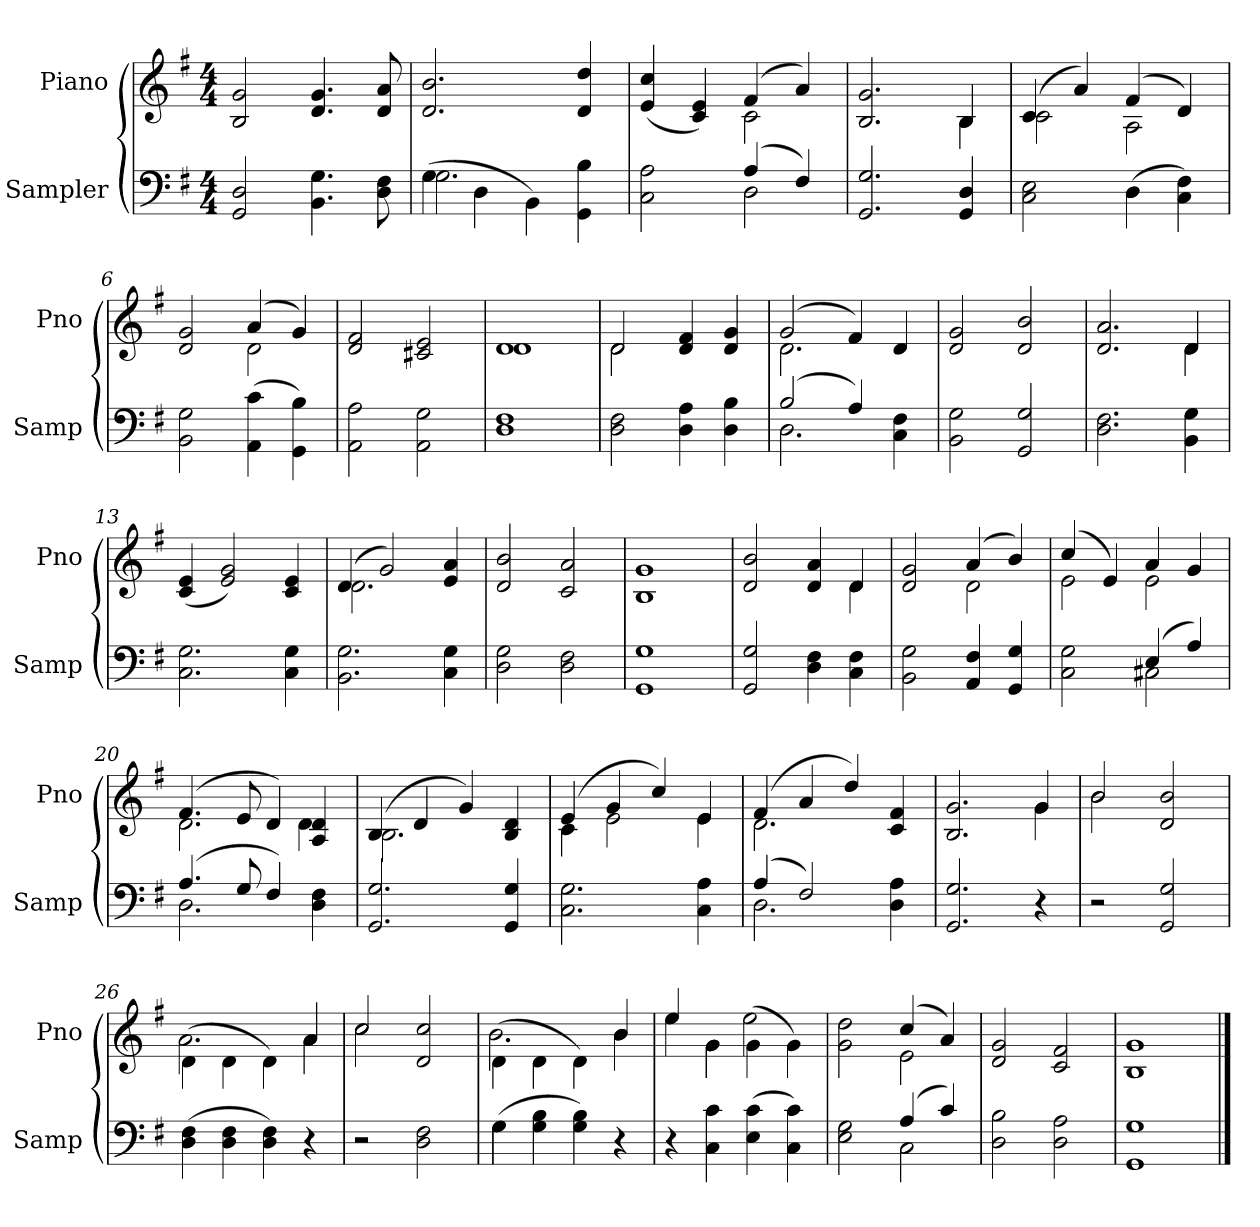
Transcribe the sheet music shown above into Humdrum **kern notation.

**kern	**kern
*part2	*part1
*staff2	*staff1
*I"Sampler	*I"Piano
*I'Samp	*I'Pno
*clefF4	*clefG2
*k[f#]	*k[f#]
*G:	*G:
*M4/4	*M4/4
=1	=1
2GG 2D	2B 2g
4.BB 4.G	4.d 4.g
8D 8F#	8d 8a
=2	=2
*^	*
(4G\	2.G	2.d 2.b
4D\	.	.
4BB\)	.	.
4GG 4B	4ryy	4d 4dd
=3	=3	=3
*	*	*^
2C 2A	2ryy	(4e 4cc	2ryy
.	.	4c 4e)	.
(4A/	2D	(4f#/	2c
4F#/)	.	4a/)	.
*v	*v	*	*
=4	=4	=4
2.GG 2.G	2.B 2.g	2.ryy
4GG 4D	4B/	4B
=5	=5	=5
*^	*	*
2C 2E	2ryy	(4c/	2c
.	.	4a/)	.
(4D\	4D	(4f#/	2A
4C 4F#)	4ryy	4d/)	.
*v	*v	*	*
=6	=6	=6
2BB 2G	2d 2g	2ryy
(4AA 4c	(4a/	2d
4GG 4B)	4g/)	.
*	*v	*v
=7	=7
2AA 2A	2d 2f#
2AA 2G	2c#X 2e
=8	=8
*	*^
1D 1F#	1d/	1d
=9	=9	=9
2D 2F#	2d/	2d
4D 4A	4d 4f#	2ryy
4D 4B	4d 4g	.
=10	=10	=10
*^	*	*
(2B/	2.D	(2g/	2.d
4A/)	.	4f#/)	.
4C\ 4F#\	4ryy	4d	4ryy
*v	*v	*	*
*	*v	*v
=11	=11
2BB\ 2G\	2d 2g
2GG 2G	2d 2b
=12	=12
*	*^
2.D 2.F#	2.d 2.a	2.ryy
4BB 4G	4d/	4d
*	*v	*v
=13	=13
2.C 2.G	(4c 4e
.	2e 2g)
4C 4G	4c 4e
=14	=14
*	*^
2.BB 2.G	(4d/	2.d
.	2g/)	.
4C 4G	4e 4a	4ryy
*	*v	*v
=15	=15
2D 2G	2d 2b
2D 2F#	2c 2a
=16	=16
1GG 1G	1B 1g
=17	=17
*	*^
2GG 2G	2d 2b	2.ryy
4D 4F#	4d 4a	.
4C 4F#	4d/	4d
=18	=18	=18
2BB 2G	2d 2g	2ryy
4AA 4F#	(4a/	2d
4GG 4G	4b/)	.
=19	=19	=19
*^	*	*
2C 2G	2ryy	(4cc/	2e
.	.	4e/)	.
(4E/	2C#X	4a/	2e
4A/)	.	4g/	.
=20	=20	=20	=20
(4.A/	2.D	(4.f#/	2.d
8G/	.	8e/	.
4F#/)	.	4d/)	.
4D 4F#	4ryy	4A/ 4d/	4d
*v	*v	*	*
=21	=21	=21
2.GG 2.G	(4B/	2.B
.	4d/	.
.	4g/)	.
4GG 4G	4B/ 4d/	4ryy
=22	=22	=22
2.C 2.G	(4e/	4c
.	4g/	2e
.	4cc/)	.
4C 4A	4e/	4e
=23	=23	=23
*^	*	*
(4A/	2.D	(4f#/	2.d
2F#/)	.	4a/	.
.	.	4dd/)	.
4D 4A	4ryy	4c/ 4f#/	4ryy
*v	*v	*	*
=24	=24	=24
2.GG 2.G	2.B/ 2.g/	2.ryy
4r	4g/	4g
=25	=25	=25
2r	2b/	2b
2GG 2G	2d/ 2b/	2ryy
=26	=26	=26
(4D 4F#	(4d\	2.a
4D 4F#	4d\	.
4D 4F#)	4d\)	.
4r	4a/	4a
=27	=27	=27
2r	2cc/	2cc
2D 2F#	2d/ 2cc/	2ryy
=28	=28	=28
*^	*	*
(4G\	4G	(4d\	2.b
4G 4B	2.ryy	4d\	.
4G 4B)	.	4d\)	.
4r	.	4b/	4b
*v	*v	*	*
=29	=29	=29
4r	4ee/	4ee
4C 4c	4g\	4g
(4E 4c	(4g\	2ee
4C 4c)	4g\)	.
=30	=30	=30
*^	*	*
2E 2G	2ryy	2g\ 2dd\	2ryy
(4A/	2C	(4cc/	2e
4c/)	.	4a)	.
*v	*v	*	*
*	*v	*v
=31	=31
2D 2B	2d 2g
2D 2A	2c 2f#
=32	=32
1GG 1G	1B 1g
==	==
*-	*-
